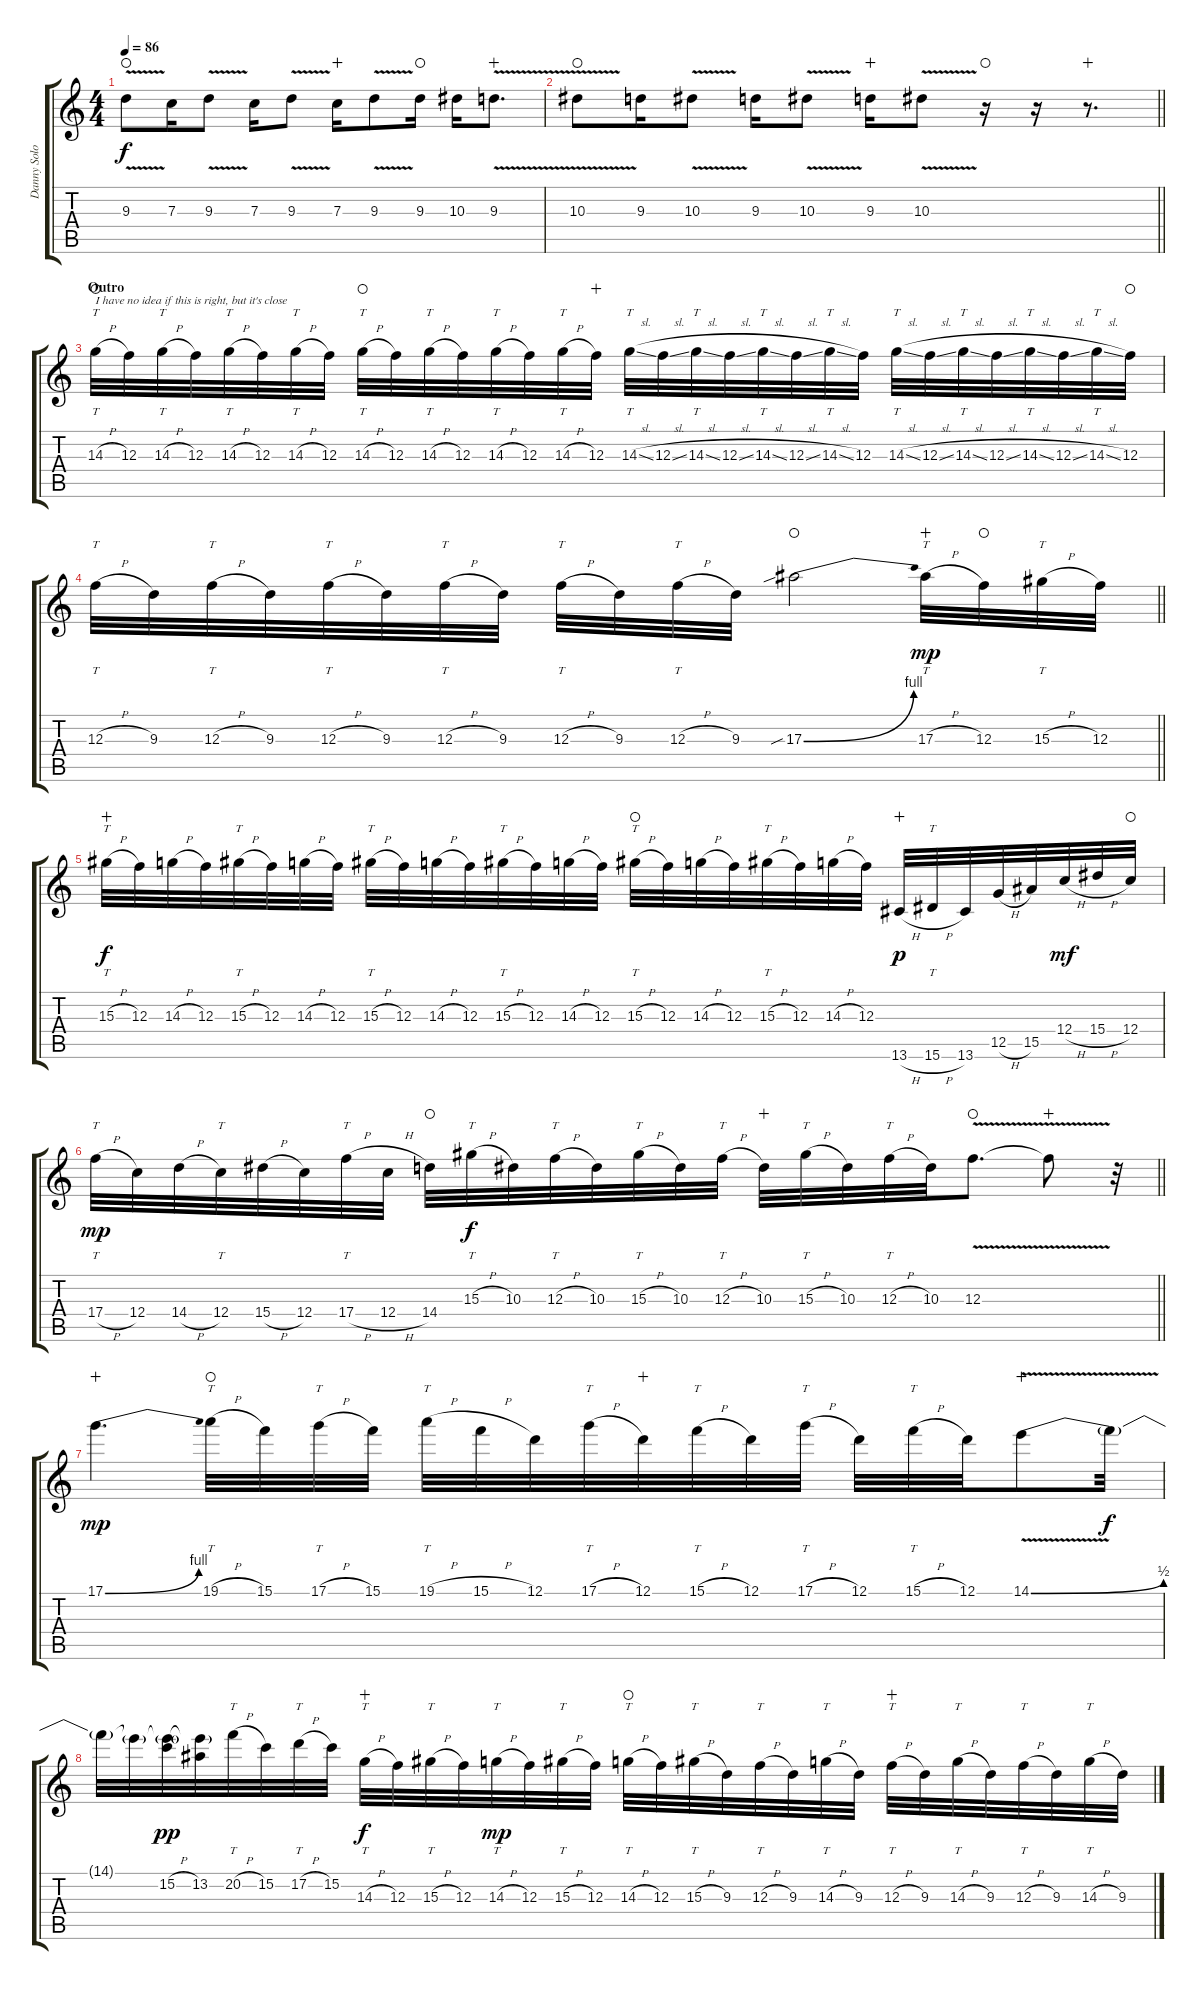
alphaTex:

\track ("Danny Solo/Backing" "Danny Solo") {instrument distortionguitar}
\staff {score tabs}
\tuning (D4 A3 F3 C3 G2 C2) {hide}
\ts (4 4)
\tempo 86
\clef g2
\ks c
9.3{v}.8{dy f waho} 7.3.16 9.3{v}.8 7.3.16 9.3{v}.8 7.3.16{wahc} 9.3{v}.8 9.3.16{waho} 10.3.16 9.3{v}.8{d wahc} |
\barLineRight lightlight
10.3{v}.8{waho} 9.3.16 10.3{v}.8 9.3.16 10.3{v}.8 9.3.16{wahc} 10.3{v}.8 r.16{waho} r.16 r.8{d wahc} |
\section ("" "Outro")
14.3{h}.32{tt txt "I have no idea if this is right, but it's close" volume 16 waho} 12.3.32 14.3{h}.32{tt} 12.3.32 14.3{h}.32{tt} 12.3.32 14.3{h}.32{tt} 12.3.32 14.3{h}.32{tt waho} 12.3.32 14.3{h}.32{tt} 12.3.32 14.3{h}.32{tt} 12.3.32 14.3{h}.32{tt} 12.3.32{wahc} 14.3{sl}.32{tt} 12.3{sl}.32 14.3{sl}.32{tt} 12.3{sl}.32 14.3{sl}.32{tt} 12.3{sl}.32 14.3{sl}.32{tt} 12.3.32 14.3{sl}.32{tt} 12.3{sl}.32 14.3{sl}.32{tt} 12.3{sl}.32 14.3{sl}.32{tt} 12.3{sl}.32 14.3{sl}.32{tt} 12.3.32{waho} |
\barLineRight lightlight
12.3{h}.32{tt} 9.3.32 12.3{h}.32{tt} 9.3.32 12.3{h}.32{tt} 9.3.32 12.3{h}.32{tt} 9.3.32 12.3{h}.32{tt} 9.3.32 12.3{h}.32{tt} 9.3.32 17.3{be (bend 0 0 60 4) sib}.2{waho} 17.3{h}.32{tt dy mp wahc} 12.3.32{waho} 15.3{h}.32{tt} 12.3.32 |
15.3{h}.32{tt dy f wahc} 12.3.32 14.3{h}.32 12.3.32 15.3{h}.32{tt} 12.3.32 14.3{h}.32 12.3.32 15.3{h}.32{tt} 12.3.32 14.3{h}.32 12.3.32 15.3{h}.32{tt} 12.3.32 14.3{h}.32 12.3.32 15.3{h}.32{tt waho} 12.3.32 14.3{h}.32 12.3.32 15.3{h}.32{tt} 12.3.32 14.3{h}.32 12.3.32 13.6{h}.32{dy p wahc} 15.6{h}.32{tt} 13.6.32 12.5{h}.32 15.5.32 12.4{h}.32{dy mf} 15.4{h}.32 12.4.32{waho} |
\barLineRight lightlight
17.4{h}.32{tt dy mp} 12.4.32 14.4{h}.32 12.4.32{tt} 15.4{h}.32 12.4.32 17.4{h}.32{tt} 12.4{h}.32 14.4.32{waho} 15.3{h}.32{tt dy f} 10.3.32 12.3{h}.32{tt} 10.3.32 15.3{h}.32{tt} 10.3.32 12.3{h}.32{tt} 10.3.32{wahc} 15.3{h}.32{tt} 10.3.32 12.3{h}.32{tt} 10.3.32 12.3{v}.8{d waho} 12.3{t}.8{wahc} r.32 |
17.1{be (bend 0 0 60 4)}.4{d dy mp wahc} 19.1{h}.32{tt waho} 15.1.32 17.1{h}.32{tt} 15.1.32 19.1{h}.32{tt} 15.1{h}.32 12.1.32 17.1{h}.32{tt} 12.1.32{wahc} 15.1{h}.32{tt} 12.1.32 17.1{h}.32{tt} 12.1.32 15.1{h}.32{tt} 12.1.32 14.1{be (bend 0 0 60 2) v}.8{wahc} 14.1{t}.32{dy f} |
14.1{t}.32 14.1{t}.32 (14.1{t} 15.2{h}).32{dy pp} (14.1{t} 13.2).32 20.2{h}.32{tt} 15.2.32 17.2{h}.32{tt} 15.2.32 14.3{h}.32{tt dy f wahc} 12.3.32 15.3{h}.32{tt} 12.3.32 14.3{h}.32{tt dy mp} 12.3.32 15.3{h}.32{tt} 12.3.32 14.3{h}.32{tt volume 11 waho} 12.3.32 15.3{h}.32{tt} 9.3.32 12.3{h}.32{tt} 9.3.32 14.3{h}.32{tt} 9.3.32 12.3{h}.32{tt wahc} 9.3.32 14.3{h}.32{tt} 9.3.32 12.3{h}.32{tt} 9.3.32 14.3{h}.32{tt} 9.3.32
